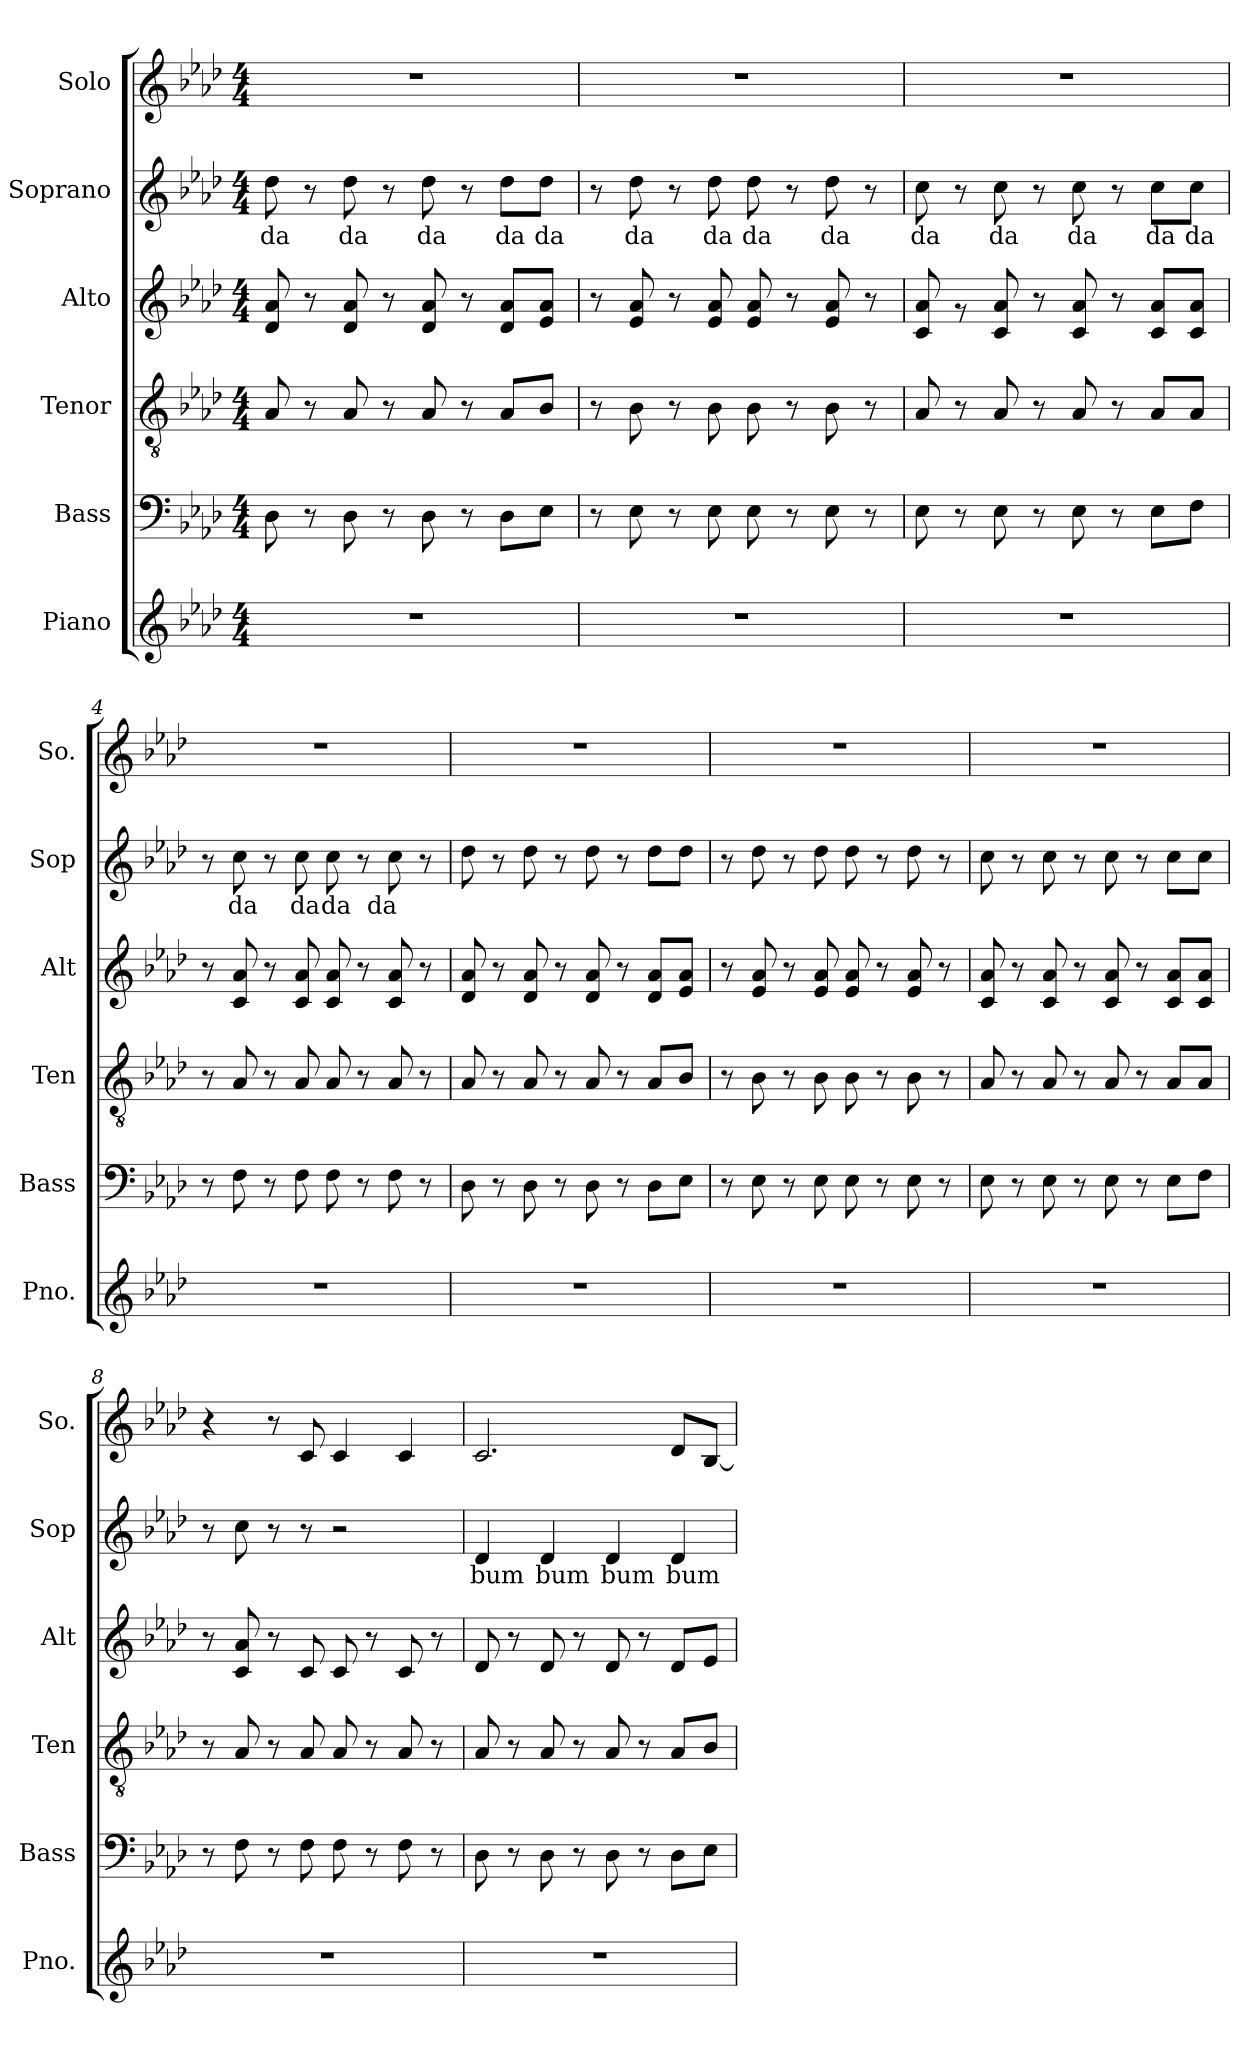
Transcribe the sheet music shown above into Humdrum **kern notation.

**kern	**kern	**kern	**kern	**kern	**text	**kern
*part6	*part5	*part4	*part3	*part2	*part2	*part1
*staff6	*staff5	*staff4	*staff3	*staff2	*staff2	*staff1
*I"Piano	*I"Bass	*I"Tenor	*I"Alto	*I"Soprano	*	*I"Solo
*I'Pno.	*I'Bass	*I'Ten	*I'Alt	*I'Sop	*	*I'So.
*clefG2	*clefF4	*clefGv2	*clefG2	*clefG2	*	*clefG2
*k[b-e-a-d-]	*k[b-e-a-d-]	*k[b-e-a-d-]	*k[b-e-a-d-]	*k[b-e-a-d-]	*	*k[b-e-a-d-]
*M4/4	*M4/4	*M4/4	*M4/4	*M4/4	*	*M4/4
=1	=1	=1	=1	=1	=1	=1
!	!	!	!	!	!LO:LY:b	!
*	*	*	*	*	*	*^
1r	8D-\	8A-/	8d-/ 8a-/	8dd-\	da	1r	8ryy
*	*	*	*	*	*	*MM136	*
.	8r	8r	8r	8r	.	.	2..ryy
!	!	!	!	!	!LO:LY:b	!	!
.	8D-\	8A-/	8d-/ 8a-/	8dd-\	da	.	.
.	8r	8r	8r	8r	.	.	.
!	!	!	!	!	!LO:LY:b	!	!
.	8D-\	8A-/	8d-/ 8a-/	8dd-\	da	.	.
.	8r	8r	8r	8r	.	.	.
!	!	!	!	!	!LO:LY:b	!	!
.	8D-\L	8A-/L	8d-/ 8a-/L	8dd-\L	da	.	.
!	!	!	!	!	!LO:LY:b	!	!
.	8E-\J	8B-/J	8e-/ 8a-/J	8dd-\J	da	.	.
*	*	*	*	*	*	*v	*v
=2	=2	=2	=2	=2	=2	=2
1r	8r	8r	8r	8r	.	1r
!	!	!	!	!	!LO:LY:b	!
.	8E-\	8B-\	8e-/ 8a-/	8dd-\	da	.
.	8r	8r	8r	8r	.	.
!	!	!	!	!	!LO:LY:b	!
.	8E-\	8B-\	8e-/ 8a-/	8dd-\	da	.
!	!	!	!	!	!LO:LY:b	!
.	8E-\	8B-\	8e-/ 8a-/	8dd-\	da	.
.	8r	8r	8r	8r	.	.
!	!	!	!	!	!LO:LY:b	!
.	8E-\	8B-\	8e-/ 8a-/	8dd-\	da	.
.	8r	8r	8r	8r	.	.
=3	=3	=3	=3	=3	=3	=3
!	!	!	!	!	!LO:LY:b	!
1r	8E-\	8A-/	8c/ 8a-/	8cc\	da	1r
.	8r	8r	8rg	8r	.	.
!	!	!	!	!	!LO:LY:b	!
.	8E-\	8A-/	8c/ 8a-/	8cc\	da	.
.	8r	8r	8r	8r	.	.
!	!	!	!	!	!LO:LY:b	!
.	8E-\	8A-/	8c/ 8a-/	8cc\	da	.
.	8r	8r	8r	8r	.	.
!	!	!	!	!	!LO:LY:b	!
.	8E-\L	8A-/L	8c/ 8a-/L	8cc\L	da	.
!	!	!	!	!	!LO:LY:b	!
.	8F\J	8A-/J	8c/ 8a-/J	8cc\J	da	.
=4	=4	=4	=4	=4	=4	=4
1r	8r	8r	8r	8r	.	1r
!	!	!	!	!	!LO:LY:b	!
.	8F\	8A-/	8c/ 8a-/	8cc\	da	.
.	8r	8r	8r	8r	.	.
!	!	!	!	!	!LO:LY:b	!
.	8F\	8A-/	8c/ 8a-/	8cc\	da	.
!	!	!	!	!	!LO:LY:b	!
.	8F\	8A-/	8c/ 8a-/	8cc\	da	.
.	8r	8r	8r	8r	.	.
!	!	!	!	!	!LO:LY:b	!
.	8F\	8A-/	8c/ 8a-/	8cc\	da	.
.	8r	8r	8r	8r	.	.
!!LO:PB:g=z
=5	=5	=5	=5	=5	=5	=5
1r	8D-\	8A-/	8d-/ 8a-/	8dd-\	.	1r
.	8r	8r	8r	8r	.	.
.	8D-\	8A-/	8d-/ 8a-/	8dd-\	.	.
.	8r	8r	8r	8r	.	.
.	8D-\	8A-/	8d-/ 8a-/	8dd-\	.	.
.	8r	8r	8r	8r	.	.
.	8D-\L	8A-/L	8d-/ 8a-/L	8dd-\L	.	.
.	8E-\J	8B-/J	8e-/ 8a-/J	8dd-\J	.	.
=6	=6	=6	=6	=6	=6	=6
1r	8r	8r	8r	8r	.	1r
.	8E-\	8B-\	8e-/ 8a-/	8dd-\	.	.
.	8r	8r	8r	8r	.	.
.	8E-\	8B-\	8e-/ 8a-/	8dd-\	.	.
.	8E-\	8B-\	8e-/ 8a-/	8dd-\	.	.
.	8r	8r	8r	8r	.	.
.	8E-\	8B-\	8e-/ 8a-/	8dd-\	.	.
.	8r	8r	8r	8r	.	.
=7	=7	=7	=7	=7	=7	=7
1r	8E-\	8A-/	8c/ 8a-/	8cc\	.	1r
.	8r	8r	8r	8r	.	.
.	8E-\	8A-/	8c/ 8a-/	8cc\	.	.
.	8r	8r	8r	8r	.	.
.	8E-\	8A-/	8c/ 8a-/	8cc\	.	.
.	8r	8r	8r	8r	.	.
.	8E-\L	8A-/L	8c/ 8a-/L	8cc\L	.	.
.	8F\J	8A-/J	8c/ 8a-/J	8cc\J	.	.
=8	=8	=8	=8	=8	=8	=8
1r	8r	8r	8r	8r	.	4r
.	8F\	8A-/	8c/ 8a-/	8cc\	.	.
.	8r	8r	8r	8r	.	8r
.	8F\	8A-/	8c/	8r	.	8c/
.	8F\	8A-/	8c/	2r	.	4c/
.	8r	8r	8r	.	.	.
.	8F\	8A-/	8c/	.	.	4c/
.	8r	8r	8r	.	.	.
=9	=9	=9	=9	=9	=9	=9
!	!	!	!	!	!LO:LY:b	!
1r	8D-\	8A-/	8d-/	4d-/	bum	2.c/
.	8r	8r	8r	.	.	.
!	!	!	!	!	!LO:LY:b	!
.	8D-\	8A-/	8d-/	4d-/	bum	.
.	8r	8r	8r	.	.	.
!	!	!	!	!	!LO:LY:b	!
.	8D-\	8A-/	8d-/	4d-/	bum	.
.	8r	8r	8r	.	.	.
!	!	!	!	!	!LO:LY:b	!
.	8D-\L	8A-/L	8d-/L	4d-/	bum	8d-/L
.	8E-\J	8B-/J	8e-/J	.	.	[8B-/J
=	=	=	=	=	=	=
*-	*-	*-	*-	*-	*-	*-
